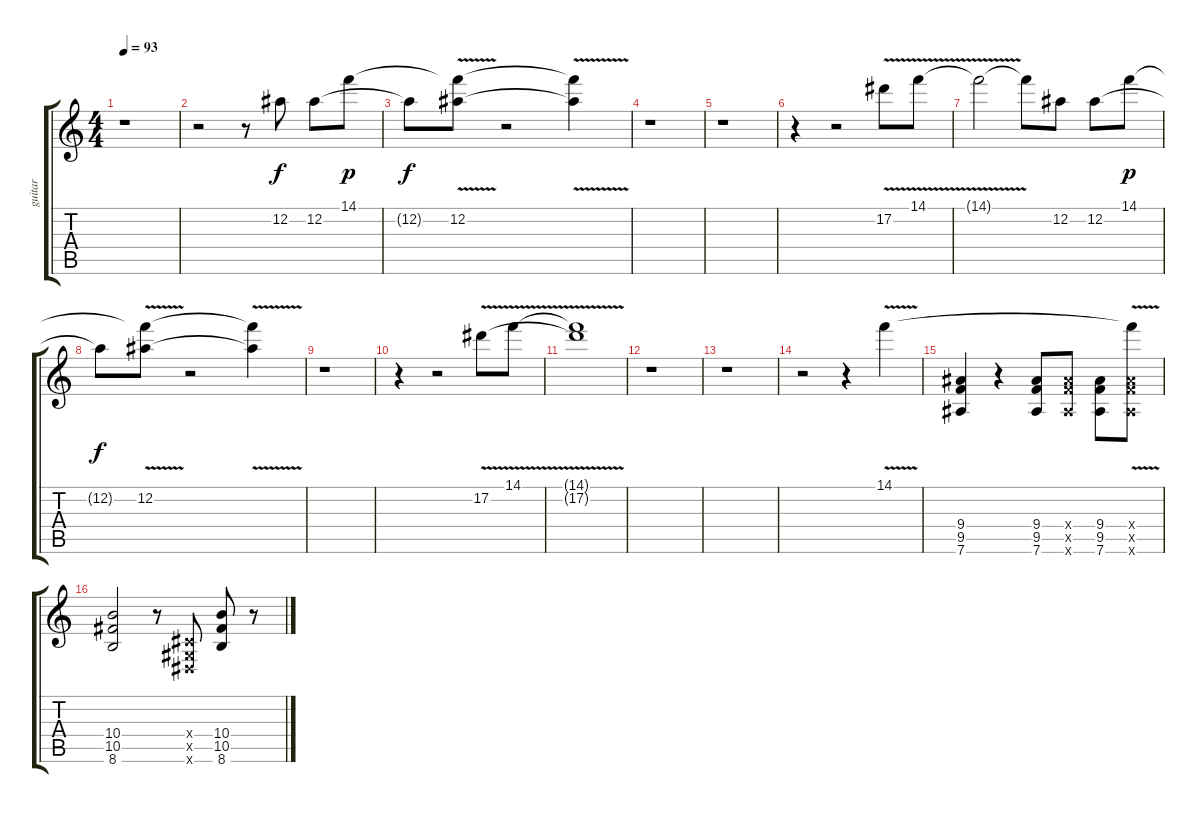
\track ("guitar " "guitar ") {instrument overdrivenguitar}
\staff {score tabs}
\tuning (Eb4 Bb3 Gb3 Db3 Ab2 Eb2) {hide}
\ts (4 4)
\tempo 93
\clef g2
\ks c
r.1{dy f} |
r.2 r.8 12.2.8 12.2.8 14.1.8{dy p} |
12.2{t}.8{dy f} (14.1{t} 12.2{v}).8 r.2 (14.1{t} 12.2{t}).4 |
r.1 |
r.1 |
r.4 r.2 17.2{v}.8 14.1{v}.8 |
14.1{t}.2 14.1{t}.8 12.2.8 12.2.8 14.1.8{dy p} |
12.2{t}.8{dy f} (14.1{t} 12.2{v}).8 r.2 (14.1{t} 12.2{t}).4 |
r.1 |
r.4 r.2 17.2{v}.8 14.1{v}.8 |
(14.1{t} 17.2{t}).1 |
r.1 |
r.1 |
r.2 r.4 14.1{v}.4 |
(9.4 9.5 7.6).4 r.4 (9.4 9.5 7.6).8 (9.4{x} 9.5{x} 7.6{x}).8 (9.4 9.5 7.6).8 (14.1{t} 9.4{x} 9.5{x} 7.6{x}).8 |
(10.4 10.5 8.6).2 r.8 (0.4{x} 0.5{x} 0.6{x}).8 (10.4 10.5 8.6).8 r.8
